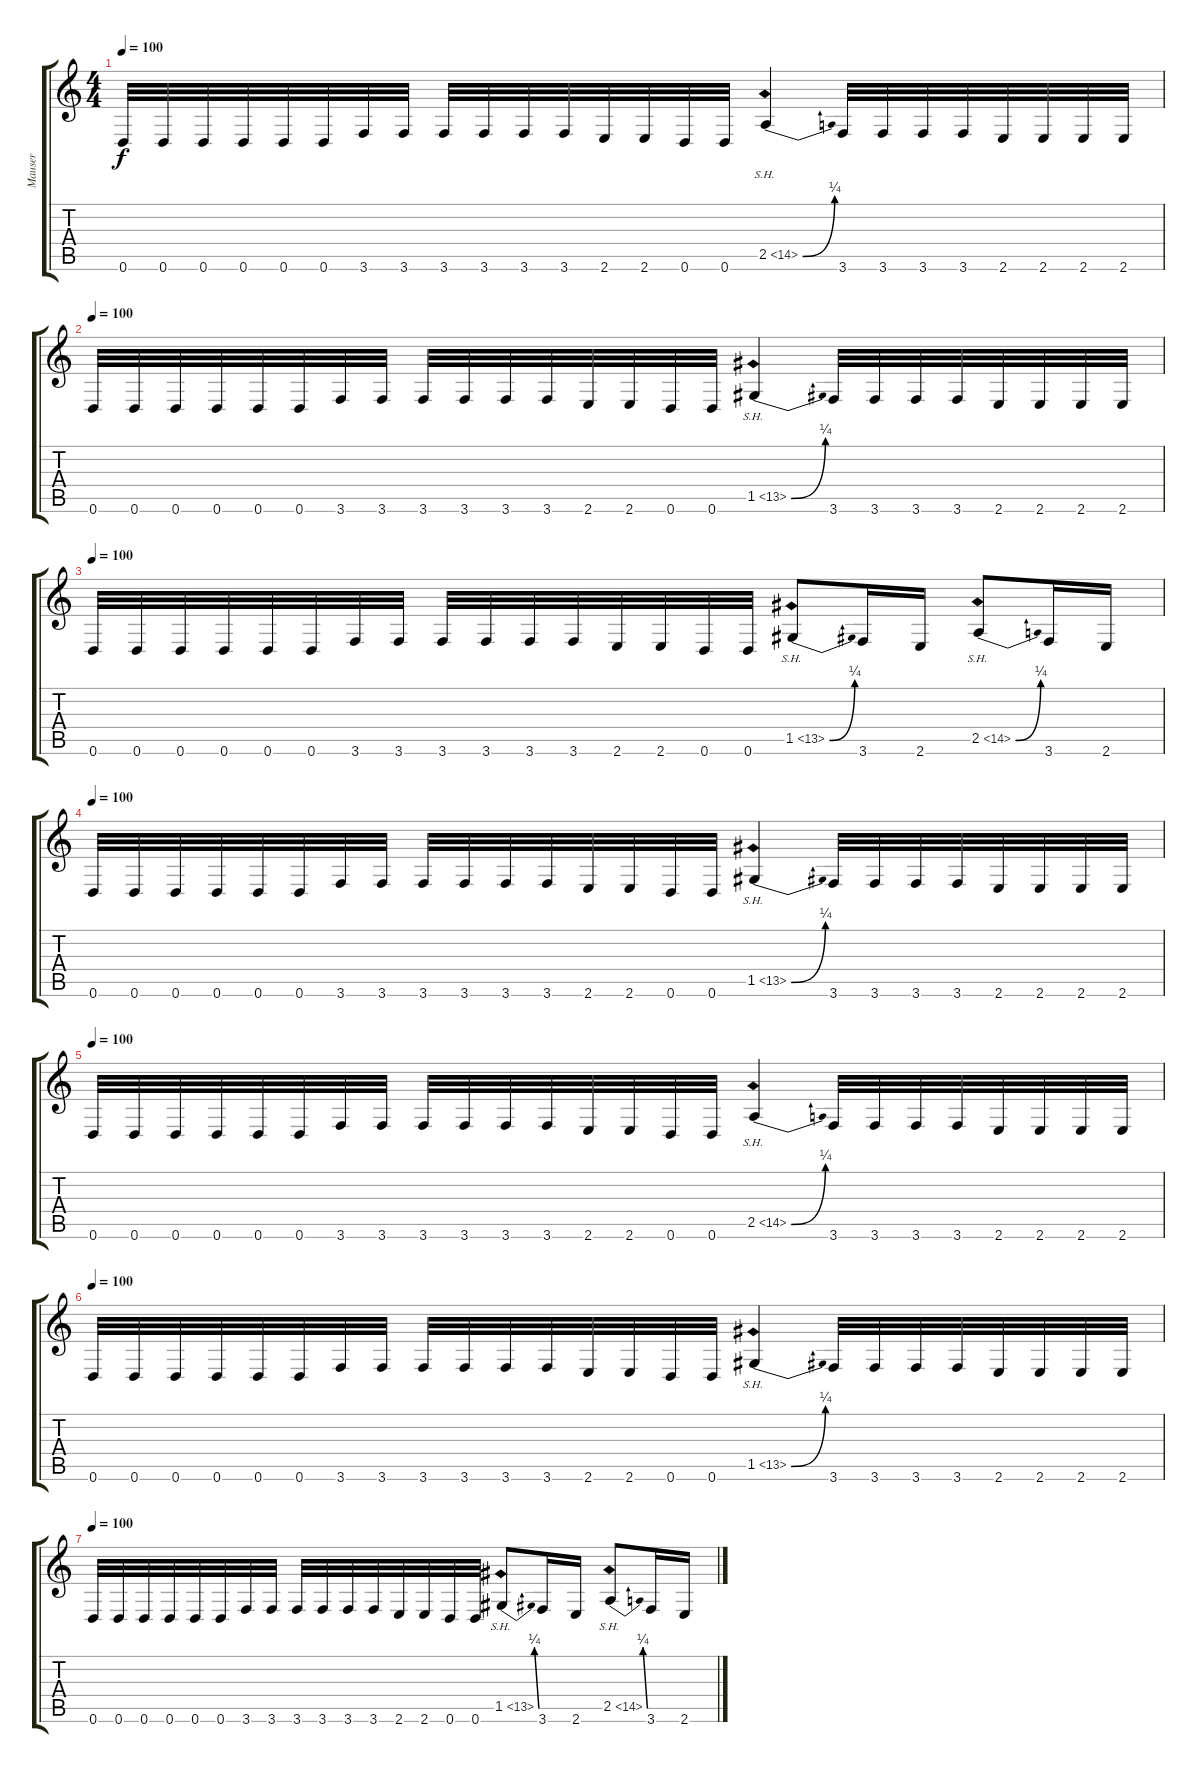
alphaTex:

\track ("Mauser" "Mauser") {instrument distortionguitar}
\staff {score tabs}
\tuning (D4 A3 F3 C3 G2 D2) {hide}
\ts (4 4)
\tempo 100
\clef g2
\ks c
0.6.32{dy f} 0.6.32 0.6.32 0.6.32 0.6.32 0.6.32 3.6.32 3.6.32 3.6.32 3.6.32 3.6.32 3.6.32 2.6.32 2.6.32 0.6.32 0.6.32 2.5{be (bend 0 0 60 1) sh 12}.4 3.6.32 3.6.32 3.6.32 3.6.32 2.6.32 2.6.32 2.6.32 2.6.32 |
\tempo 100
0.6.32 0.6.32 0.6.32 0.6.32 0.6.32 0.6.32 3.6.32 3.6.32 3.6.32 3.6.32 3.6.32 3.6.32 2.6.32 2.6.32 0.6.32 0.6.32 1.5{be (bend 0 0 60 1) sh 12}.4 3.6.32 3.6.32 3.6.32 3.6.32 2.6.32 2.6.32 2.6.32 2.6.32 |
\tempo 100
0.6.32 0.6.32 0.6.32 0.6.32 0.6.32 0.6.32 3.6.32 3.6.32 3.6.32 3.6.32 3.6.32 3.6.32 2.6.32 2.6.32 0.6.32 0.6.32 1.5{be (bend 0 0 60 1) sh 12}.8 3.6.16 2.6.16 2.5{be (bend 0 0 60 1) sh 12}.8 3.6.16 2.6.16 |
\tempo 100
0.6.32 0.6.32 0.6.32 0.6.32 0.6.32 0.6.32 3.6.32 3.6.32 3.6.32 3.6.32 3.6.32 3.6.32 2.6.32 2.6.32 0.6.32 0.6.32 1.5{be (bend 0 0 60 1) sh 12}.4 3.6.32 3.6.32 3.6.32 3.6.32 2.6.32 2.6.32 2.6.32 2.6.32 |
\tempo 100
0.6.32 0.6.32 0.6.32 0.6.32 0.6.32 0.6.32 3.6.32 3.6.32 3.6.32 3.6.32 3.6.32 3.6.32 2.6.32 2.6.32 0.6.32 0.6.32 2.5{be (bend 0 0 60 1) sh 12}.4 3.6.32 3.6.32 3.6.32 3.6.32 2.6.32 2.6.32 2.6.32 2.6.32 |
\tempo 100
0.6.32 0.6.32 0.6.32 0.6.32 0.6.32 0.6.32 3.6.32 3.6.32 3.6.32 3.6.32 3.6.32 3.6.32 2.6.32 2.6.32 0.6.32 0.6.32 1.5{be (bend 0 0 60 1) sh 12}.4 3.6.32 3.6.32 3.6.32 3.6.32 2.6.32 2.6.32 2.6.32 2.6.32 |
\tempo 100
0.6.32 0.6.32 0.6.32 0.6.32 0.6.32 0.6.32 3.6.32 3.6.32 3.6.32 3.6.32 3.6.32 3.6.32 2.6.32 2.6.32 0.6.32 0.6.32 1.5{be (bend 0 0 60 1) sh 12}.8 3.6.16 2.6.16 2.5{be (bend 0 0 60 1) sh 12}.8 3.6.16 2.6.16
